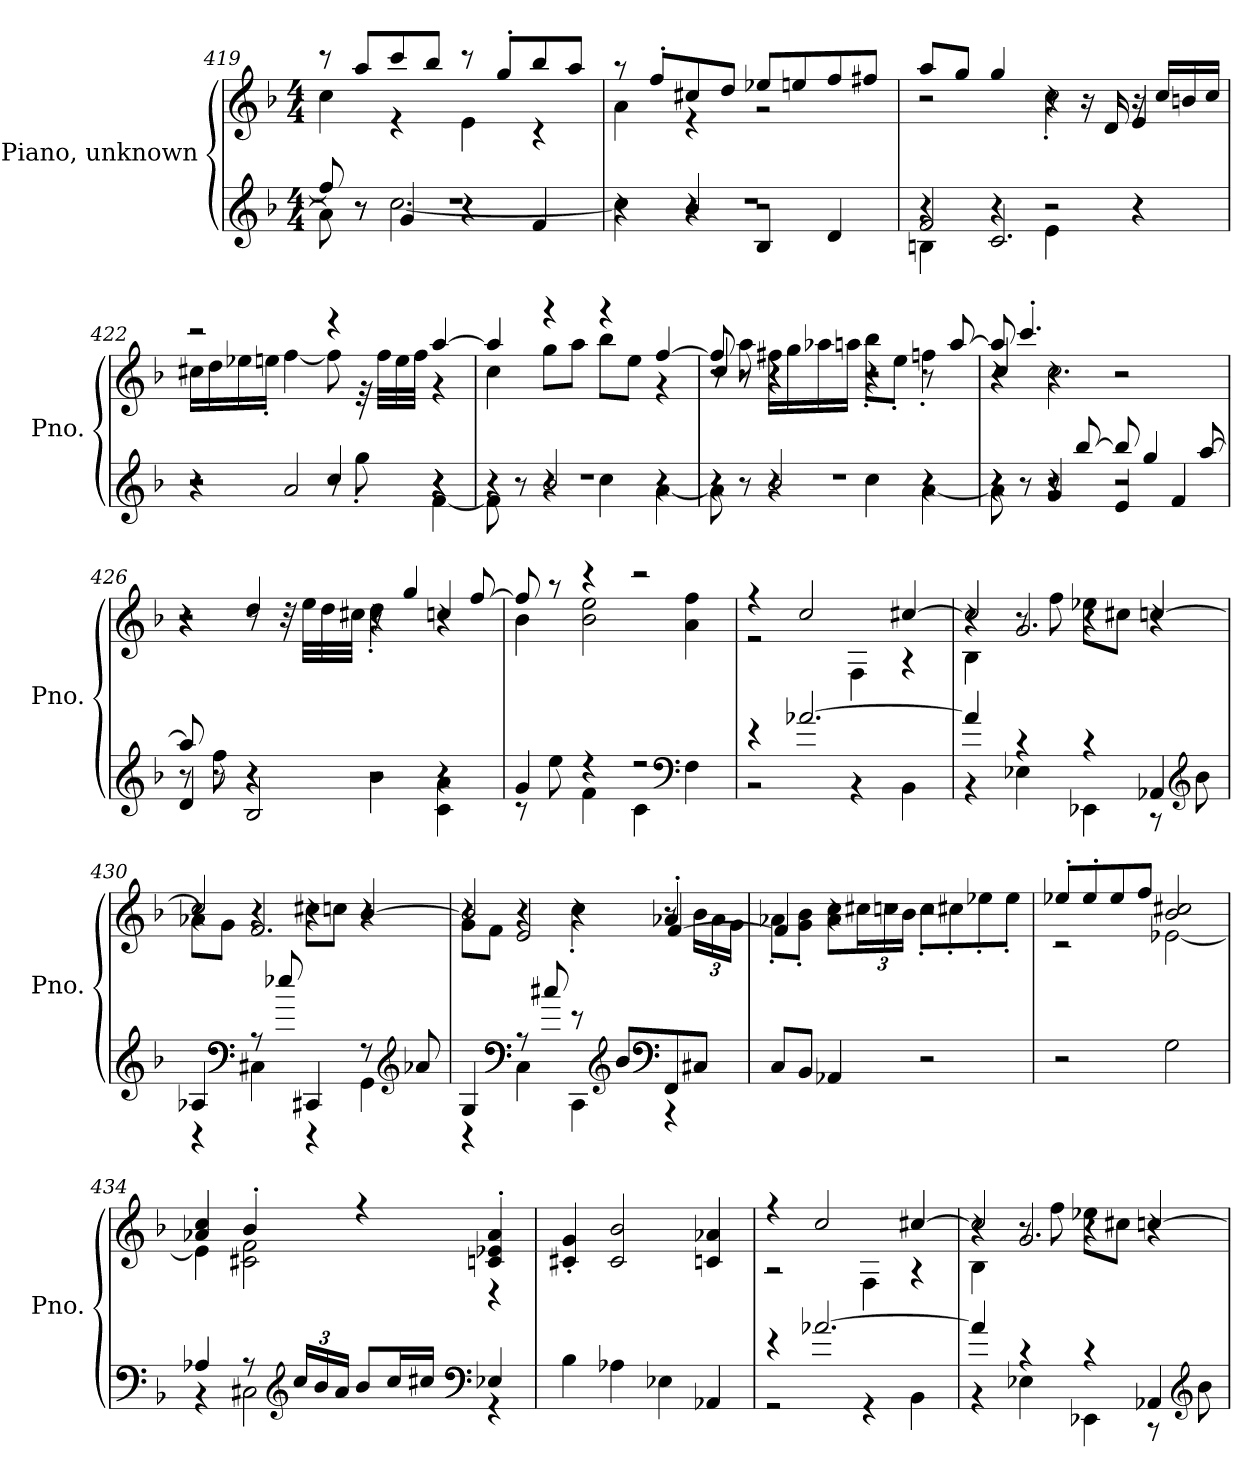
**kern	**kern
*part1	*part1
*staff2	*staff1
*I"Piano, unknown	*
*I'Pno.	*
*clefG2	*clefG2
*k[b-]	*k[b-]
*M4/4	*M4/4
=419	=419
*^	*^
*	*^	*	*
1r	8a\]	8ff/]	8r	4cc\
.	8r	8r	8aa/L	.
.	[2.cc\	4g/	8ccc/	4r
.	.	.	8bb-/J	.
.	.	4r	8r	4e\
.	.	.	8gg'/L	.
.	.	4f/	8bb-/	4r
.	.	.	8aa/J	.
!!LO:LB:g=z	!!
=420	=420	=420	=420	=420
1r	4cc\]	4r	8r	4a\
.	.	.	8ff'/L	.
.	4r	4b-/	8cc#X/	4r
.	.	.	8dd/J	.
.	2r	4B-/	8ee-X/L	2r
.	.	.	8een/	.
.	.	4d/	8ff/	.
.	.	.	8ff#X/J	.
=421	=421	=421	=421	=421
*	*	*	*	*^
2f/	4Bn\	4r	8aa/L	2r	2r
.	.	.	8gg/J	.	.
.	4r	2.c/	4gg/	.	.
2r	4e\	.	8r	2cc'\	4r
.	.	.	16r	.	.
.	.	.	16d/	.	.
.	4r	.	16r	.	4e/
.	.	.	16cc/LL	.	.
.	.	.	16bn/	.	.
.	.	.	16cc/JJ	.	.
*	*	*	*	*v	*v
=422	=422	=422	=422	=422
2r	2r	4r	2r	16cc#X\LL
.	.	.	.	16dd\
.	.	.	.	16ee-X\
.	.	.	.	16een'\JJ
.	.	2a/	.	[4ff\
4cc/	8r	.	4r	8ff\]
.	8gg'\	.	.	32r
.	.	.	.	32ff\LLL
.	.	.	.	32ee\
.	.	.	.	32ff\JJJ
4r	[4f\	4r	[4aa/	4r
!!LO:LB:g=z	!!
=423	=423	=423	=423	=423
1r	8f\]	4r	4aa/]	4cc\
.	8r	.	.	.
.	4r	2b-/	4r	8gg\L
.	.	.	.	8aa\J
.	4cc\	.	4r	8bb-\L
.	.	.	.	8ee\J
.	[4a\	4r	[4ff/	4r
=424	=424	=424	=424	=424
*	*	*	*	*^
1r	8a\]	4r	8ff/]	8r	4cc/
.	8r	.	8r	8aa\	.
.	4r	2b-/	4r	16ff#X\LL	4r
.	.	.	.	16gg\	.
.	.	.	.	16aa-X\	.
.	.	.	.	16aan\JJ	.
.	4cc\	.	4r	8bb-'\L	2r
.	.	.	.	8ee'\J	.
.	[4a\	4r	8r	4ffn'\	.
.	.	.	[8aa/	.	.
=425	=425	=425	=425	=425	=425
4r	8a\]	4r	8aa/]	4r	4cc/
.	8r	.	4.ccc'/	.	.
8r	4r	4g/	.	2.cc\	4r
[8bb-/	.	.	.	.	.
8bb-/]	2r	4e/	2r	.	2r
4gg/	.	.	.	.	.
.	.	4f/	.	.	.
[8aa/	.	.	.	.	.
!!LO:LB:g=z	!!	!!
=426	=426	=426	=426	=426	=426
8aa/]	8r	4d/	4r	4r	2r
8r	8ff\	.	.	.	.
4r	4r	2B-/	4dd/	8r	.
.	.	.	.	32r	.
.	.	.	.	32ee\LLL	.
.	.	.	.	32dd\	.
.	.	.	.	32cc#X\JJJ	.
2r	4b-\	.	8r	4dd'\	4r
.	.	.	4gg/	.	.
.	4c\ 4a\	4r	.	4r	4ccn/
.	.	.	[8ff/	.	.
*	*v	*v	*	*	*
*	*	*	*v	*v
=427	=427	=427	=427
4g/	8r	8ff/]	4b-\
.	8ee\	8r	.
4r	4f\	4r	2b-\ 2ee\
2r	4c\	2r	.
*clefF4	*	*	*
.	4F\	.	4a\ 4ff\
=428	=428	=428	=428
4r	2r	4r	2r
[2.a-X/	.	2cc/	.
.	4r	.	4F\
.	4BB-\	[4cc#X/	4r
=429	=429	=429	=429
*	*	*	*^
4a-/]	4r	2cc#/]	4B-\	4r
4r	4E-X\	.	8r	2.g/
.	.	.	8ff\	.
4r	4EE-X\	4r	8ee-X\L	.
.	.	.	8cc#X\J	.
4AA-X/	8r	[4ccn/	4r	.
*clefG2	*	*	*	*
.	8b-\	.	.	.
!!LO:PB:g=z	!!	!!
=430	=430	=430	=430	=430
4A-X/	4r	2cc/]	8a-X\L	4r
.	.	.	8g\J	.
*clefF4	*	*	*	*
8r	4C#X\	.	4r	2.f/
8ee-X/	.	.	.	.
4CC#X/	4r	4r	8cc#X\L	.
.	.	.	8ccn\J	.
8r	4GG\	[4b-/	4r	.
*clefG2	*	*	*	*
8a-X/	.	.	.	.
=431	=431	=431	=431	=431
4G/	4r	2b-/]	8g\L	4r
.	.	.	8f\J	.
*clefF4	*	*	*	*
8r	4C\	.	4r	2e/
8cc#X/	.	.	.	.
8r	4CC\	4r	4cc'\	.
*clefG2	*	*	*	*
8b-/L	.	.	.	.
*clefF4	*	*	*	*
8FF/	4r	4a-X'/	8r	[4f/
*	*	*	*Xbrackettup	*
8C#X/J	.	.	24b-\LL	.
.	.	.	24a-\	.
.	.	.	24g\JJ	.
*v	*v	*	*	*
!!LO:LB:g=z	!!	!!
=432	=432	=432	=432
8C/L	1r	8a-X'\L	4f/]
8BB-/J	.	8g\' 8b-\'J	.
4AA-X/	.	8a-\ 8cc\L	4r
.	.	24cc#X\L	.
.	.	24ccn\	.
.	.	24b-\JJ	.
2r	.	8cc'\L	2r
.	.	8cc#X'\	.
.	.	8ee-X'\	.
.	.	8ee-'\J	.
*	*	*v	*v
=433	=433	=433
2r	8ee-X'/L	2r
.	8ee-'/	.
.	8ee-/	.
.	8ff/J	.
2G\	2b-/ 2cc#X/	[2e-X\
=434	=434	=434
*^	*	*
4A-X/	4r	4a-X/ 4cc/	4e-\]
8r	2C#X\	4b-'/	2c#X\ 2f\
*clefG2	*	*	*
*Xbrackettup	*	*	*
24cc/LL	.	.	.
24b-/	.	.	.
24a/JJ	.	.	.
8b-/L	.	4r	.
16cc/L	.	.	.
16cc#X/JJ	.	.	.
*clefF4	*	*	*
4E-X/	4r	4cn/' 4e-X/' 4a-/'	4r
*v	*v	*	*
*	*v	*v
!!LO:LB:g=z
=435	=435
4B-\	4c#X/' 4g/'
4A-X\	2c#/ 2b-/
4E-X\	.
4AA-X/	4cn/ 4a-X/
=436	=436
*^	*^
4r	2r	4r	2r
[2.a-X/	.	2cc/	.
.	4r	.	4F\
.	4BB-\	[4cc#X/	4r
=437	=437	=437	=437
*	*	*	*^
4a-/]	4r	2cc#/]	4B-\	4r
4r	4E-X\	.	8r	2.g/
.	.	.	8ff\	.
4r	4EE-X\	4r	8ee-X\L	.
.	.	.	8cc#X\J	.
4AA-X/	8r	[4ccn/	4r	.
*clefG2	*	*	*	*
.	8b-\	.	.	.
*v	*v	*	*	*
*	*v	*v	*v
=	=
*-	*-
